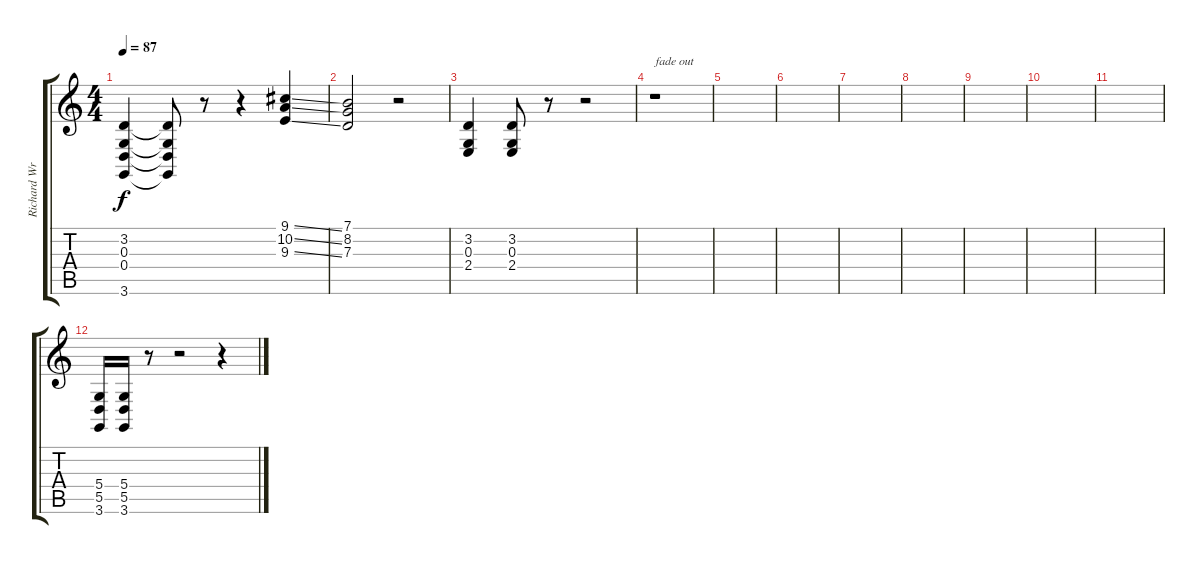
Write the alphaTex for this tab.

\track ("Richard Wright (String Ensemble)" "Richard Wr") {instrument stringensemble1}
\staff {score tabs}
\tuning (E4 B3 G3 D3 A2 E2) {hide}
\ts (4 4)
\tempo 87
\clef g2
\ks c
(3.2 0.3 0.4 3.6).4{dy f} (3.2{t} 0.3{t} 0.4{t} 3.6{t}).8 r.8 r.4 (9.1{ss} 10.2{ss} 9.3{ss}).4 |
(7.1 8.2 7.3).2 r.2 |
(3.2 0.3 2.4).4 (3.2 0.3 2.4).8 r.8 r.2 |
r.1{txt "fade out"} |
|
|
|
|
|
|
|
(5.4 5.5 3.6).16 (5.4 5.5 3.6).16 r.8 r.2 r.4
